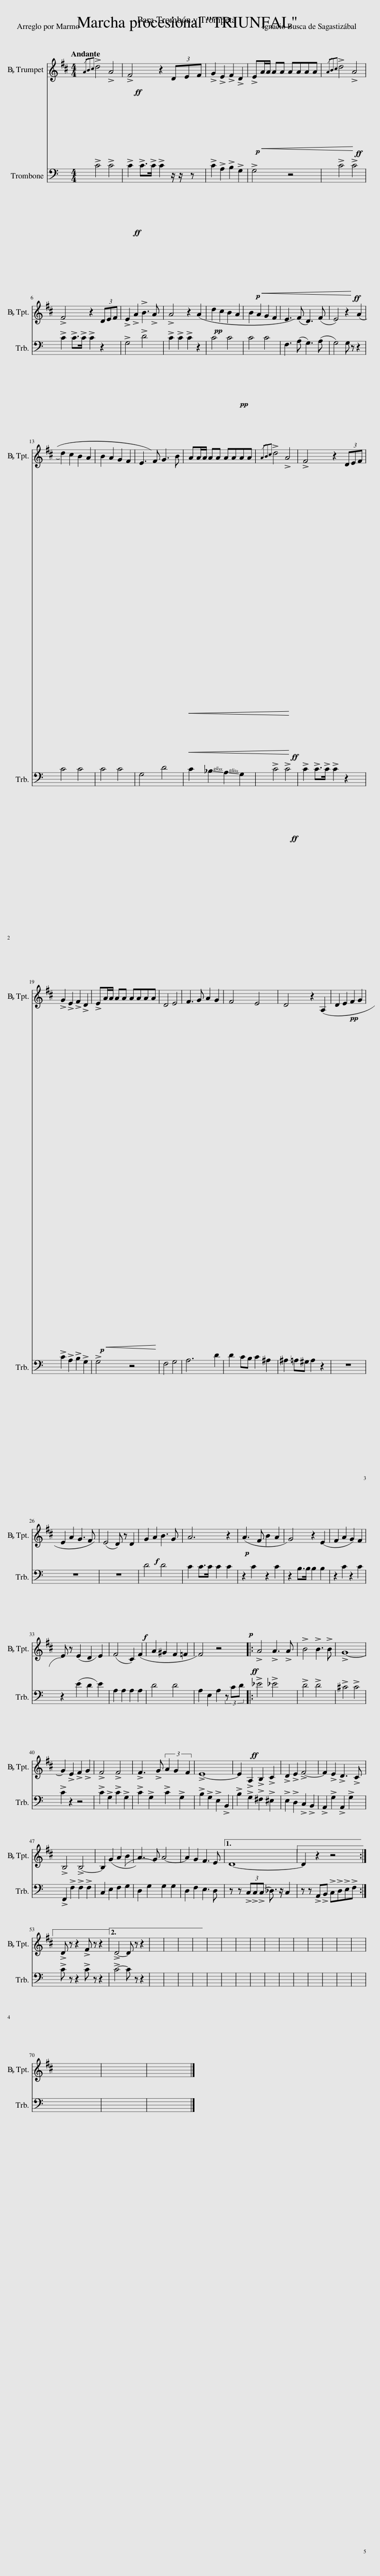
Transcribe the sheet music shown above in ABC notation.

X:1
%%score 1 2
L:1/8
Q:1/4=96
M:4/4
I:linebreak $
K:C
V:1 treble transpose=-2
V:2 bass
V:1
[K:D]!ff!{/ABc} !>!d4 !>!A4 | !>!F4 z2 (3DEF | !>!G2 !>!E2 !>!F2 !>!D2 |!p!!<(! !>!EA/A/ AA AAAA!<)! |!ff!{/ABc} !>!d4 !>!A4 |$ %5
 !>!F4 z2 (3DEF | !>!E2 !>!A2 !>!B3 !>!A | !>!A4 z2 (A2 |!pp! d2) c2 B2 A2 | B2 A2 G2 F2 | %10
 E3 (F D3) (F | E4) z2 (A2 |$ (d2) c2) B2 A2 | B2 A2 G2 F2 | E3 F G3 B | %15
!<(!!<(! AA/A/ AA AAAA!<)!!<)! |!ff!{/ABc} !>!d4 !>!A4 | !>!F4 z2 (3DEF |$ !>!G2 !>!E2 !>!F2 !>!D2 |!p!!<(! !>!EA/A/ AA AAAA!<)! | %20
 D4 E4 | F3 G A2 G2 | F4 E4 | D4 z2!pp! (A,2 | D2) E2 F2 G2 |$ %25
 (E2 A2) G3 F | (E4 D)!f! z D2 | G2 A2 B3 G | A6 z2 |!p! (A3 F) B2 A2 | %30
 G4 z2 (E2 | F2) A2 G2 F2 |$ (E z) (E2 D2) E2 | (F4 C2) (F2 | A2) ^G2 F2 =F2 | %35
 F4 z4 |:!ff! !>!A4 !>!A3 !>!A | !>!B4 !>!B3 !>!B | !>!G8- |$ G2 !>!E2 !>!F2 !>!G2 | %40
 !>!F4 !>!F4 | !>!F3 !>!G (3A2 G2 F2 | !>!E8- | E2 !>!A,2 !>!B,2 !>!C2 | !>!D2 !>!E2 !>!F4- | %45
 F2 !>!E2 !>!D3 !>!C |$ !>!B,4 !>!B,4- | B,2 (G2 A2) B2 | A3 (G A4-) | A2 G2 F3 E |1 %50
 D8- ||1 D2 z2 z4 :|2$ !>!D z z2 !>!F z z2 ||2 !>!D4- D z z2 || x8 | %55
 x8 | x8 | x8 | x8 | x8 | %60
 x8 | x8 | x8 | x8 | x8 | %65
 x8 | x8 | x8 | x8 |$ x8 | %70
 x8 | x8 |] %72
V:2
!ff! !>!C4 !>!C4 | !>!C2 !>!C>!>!C !>!C2 z/ z/ z | !>!C2 !>!A,2 !>!B,2 !>!G,2 |!p!!<(! !>!G,4 z4!<)! |!ff! !>!C4 !>!C4 |$ %5
 !>!C2 !>!C>!>!C !>!C2 z2 | !>!G,4 !>!D4 | !>!C2 !>!C2 !>!C2!pp! z2 | C4 C4 | C4 C4 | %10
 F,3 (A, G,3) (A, | G,4) G, z z2 |$ C4 C4 | C4 C4 | G,4 D4 | %15
 C2 !-(!_B,2 !-(!A,2 !-)!G,2 |!ff! !>!C4 !>!C4 | !>!C2 !>!C>!>!C !>!C2 z2 |$ !>!C2 !>!A,2 !>!B,2 !>!G,2 |!p!!<(! !>!G,4 z4!<)! | %20
 F,4 G,4 | A,6 D2 | D2 CB, C2 ^A,2 | ^A,2 =A,^G, A,2 z2 | z8 |$ %25
 z8 |!f! z8 | D4 D4 | C2 C>C C2 C2 |!p! z2 C2 z2 C2 | %30
 z2 B,>B, B,2 B,2 | z2 C2 z2 C2 |$ z2 (E2 D2) E2 | A,2 A,2 A,2 A,2 | D4 D4 | %35
 A,2 E,2 A,2 (3z CD |:!ff! !>!_E4 !>!_E4 | !>!D4 !>!D4 | !>!^C4 !>!C4 |$ !>!C2 z2 z4 | %40
 !>!C2 !>!G,2 !>!C2 !>!G,2 | !>!C2 !>!G,2 !>!C2 !>!G,2 | !>!B,2 !>!G,2 !>!E,2 !>!B,,2 | !>!B,2 !>!G,2 !>!^F,2 !>!^E,2 | !>!E,2 !>!D,2 !>!C,2 !>!B,,2 | %45
 !>!A,,2 !>!G,2 !>!A,,2 !>!G,2 |$ !>!F,,2 !>!F,2 !>!F,2 !>!F,2 | C,2 E,2 F,2 G,2 | D,2 G,2 G,2 G,2 | D,2 F,2 E,3 D, |1 %50
 z z (3!>!C,!>!C,(!>!C, _D,3/2) z/ C,2 ||1 z z !>!A,,!>!B,, !>!C,!>!D,!>!E,!>!F, :|2$ !>!C z z2 !>!C z z2 ||2 !>!C4- C z z2 || x8 | %55
 x8 | x8 | x8 | x8 | x8 | %60
 x8 | x8 | x8 | x8 | x8 | %65
 x8 | x8 | x8 | x8 |$ x8 | %70
 x8 | x8 |] %72
